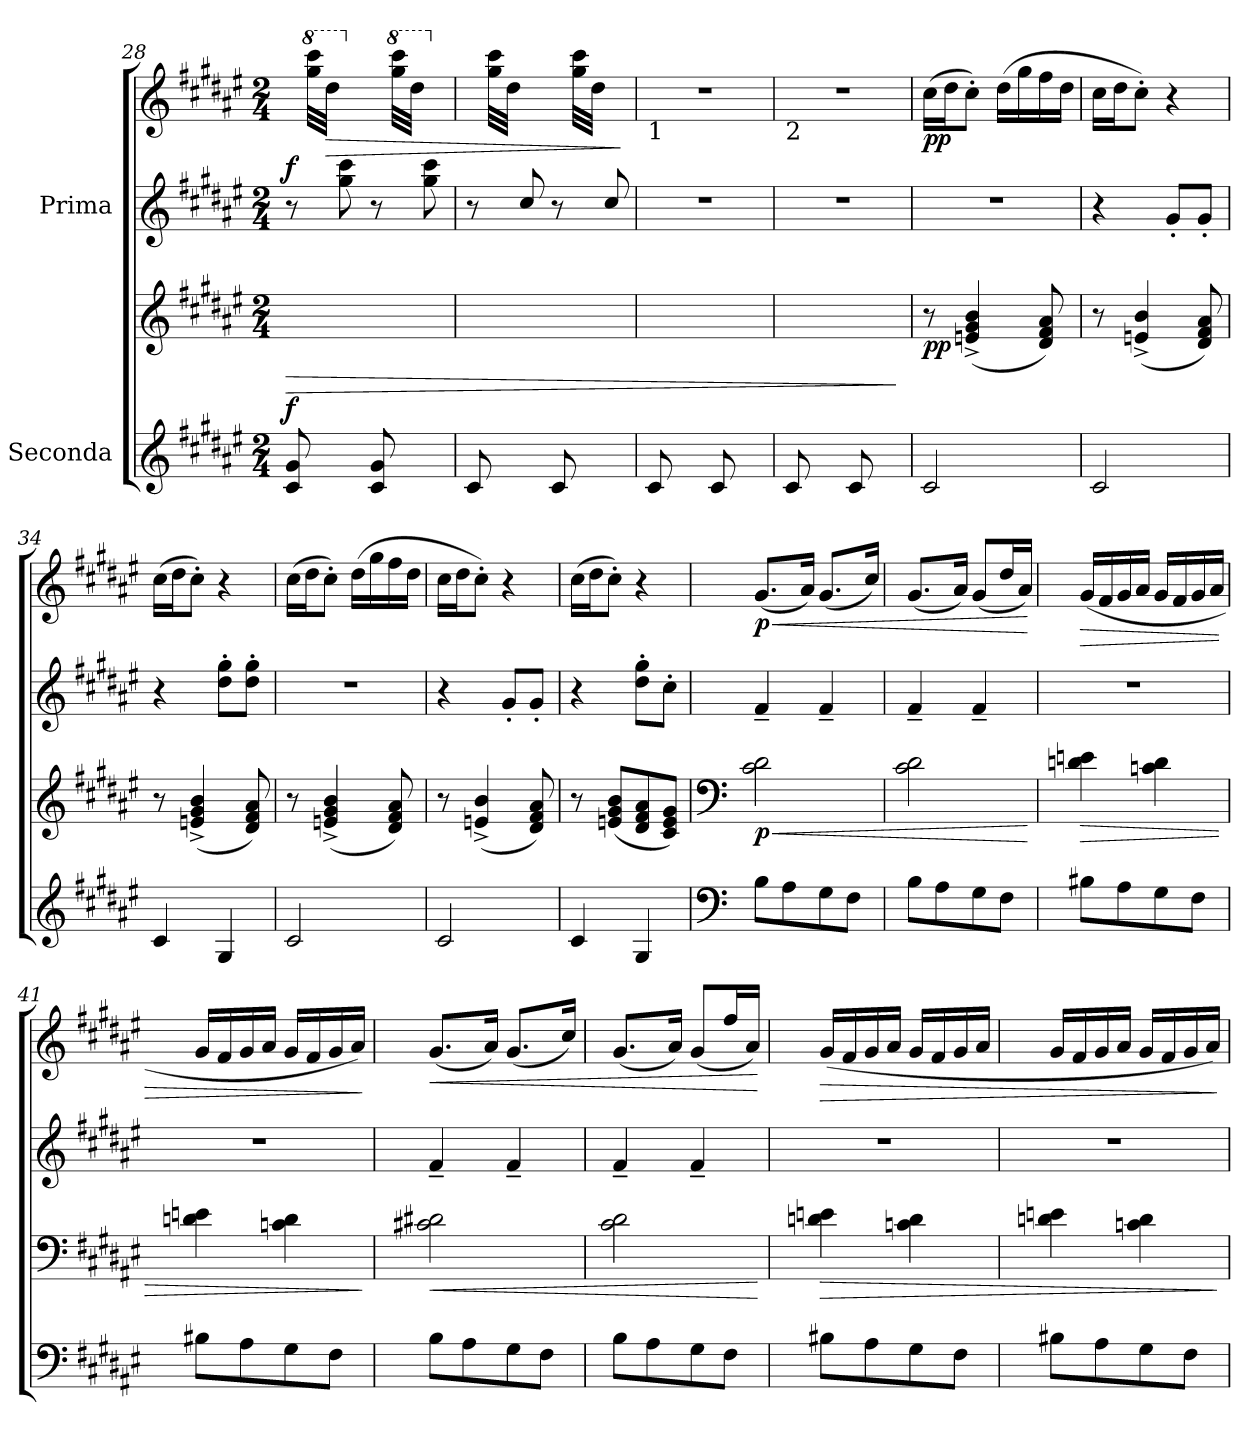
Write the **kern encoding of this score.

**kern	**kern	**dynam	**kern	**kern	**dynam
*part2	*part2	*part2	*part1	*part1	*part1
*staff4	*staff3	*staff3/4	*staff2	*staff1	*staff1/2
*I"Seconda	*	*	*I"Prima	*	*
*clefG2	*clefG2	*	*clefG2	*clefG2	*
*k[f#c#g#d#a#e#]	*k[f#c#g#d#a#e#]	*	*k[f#c#g#d#a#e#]	*k[f#c#g#d#a#e#]	*
*M2/4	*M2/4	*	*M2/4	*M2/4	*
*MM140	*MM140	*	*MM140	*MM140	*
=28	=28	=28	=28	=28	=28
!	!	!LO:HP:b	!	!	!
*	*^	*	*	*	*
!	!	!	!LO:DY:n=1:a=2	!	!	!LO:DY:a=2
8c#/ 8g#/L	2ryy	8ryy	> f	8r	16ryy	f
*	*	*	*	*	*8va	*
.	.	.	.	.	(>32ggg#\ 32cccc#\LLL	.
!	!	!	!	!	!	!LO:HP:b
.	.	.	.	.	32ddd#\JJJ	>
*	*	*	*	*	*X8va	*
8ryy	.	8cc#^\J	.	8gg#\ 8ccc#\)	8ryy	.
8c#/ 8g#/L	.	8ryy	.	8r	16ryy	.
*	*	*	*	*	*8va	*
.	.	.	.	.	(>32ggg#\ 32cccc#\LLL	.
.	.	.	.	.	32ddd#\JJJ	.
*	*	*	*	*	*X8va	*
8ryy	.	8cc#^\J	.	8gg#\ 8ccc#\)	8ryy	.
=29	=29	=29	=29	=29	=29	=29
8c#/L	2ryy	8ryy	.	8r	16ryy	.
.	.	.	.	.	(>32gg#\ 32ccc#\LLL	.
.	.	.	.	.	32dd#\JJJ	.
8ryy	.	8g#^\J	.	8cc#/)	8ryy	.
8c#/L	.	8ryy	.	8r	16ryy	.
.	.	.	.	.	(>32gg#\ 32ccc#\LLL	.
.	.	.	.	.	32dd#\JJJ	.
8ryy	.	8g#^\J	.	8cc#/)	8ryy	.
*	*v	*v	*	*	*	*
.	.	.	.	.	]
=30	=30	=30	=30	=30	=30
*	*	*	*	*MM135	*
*	*^	*	*	*	*
!	!	!	!	!	!LO:TX:b:t=1	!
8c#/L	2ryy	8ryy	.	2r	2r	.
8ryy	.	8g#\J	.	.	.	.
8c#/L	.	8ryy	.	.	.	.
8ryy	.	8g#\J	.	.	.	.
=31	=31	=31	=31	=31	=31	=31
*	*	*	*	*	*MM130	*
!	!	!	!	!	!LO:TX:b:t=2	!
8c#/L	2ryy	8ryy	.	2r	2r	.
8ryy	.	8g#\J	.	.	.	.
8c#/L	.	8ryy	.	.	.	.
8ryy	.	8g#\J	.	.	.	.
*	*v	*v	*	*	*	*
.	.	]	.	.	.
!!LO:PB:g=z
=32	=32	=32	=32	=32	=32
!	!	!LO:DY:b	!	!	!LO:DY:b
2c#/	8r	pp	2r	(>16cc#\LL	pp
.	.	.	.	16dd#\J	.
.	(<4en/^ 4g#/^ 4b/^	.	.	8cc#'\J)	.
*	*	*	*	*MM135	*
.	.	.	.	(>16dd#\LL	.
.	.	.	.	16gg#\	.
.	8d#/ 8f#/ 8a#/)	.	.	16ff#\	.
.	.	.	.	16dd#\JJ	.
=33	=33	=33	=33	=33	=33
*	*	*	*	*MM140	*
2c#/	8r	.	4r	16cc#\LL	.
.	.	.	.	16dd#\J	.
.	(<4en/^ 4b/^	.	.	8cc#'\J)	.
.	.	.	8g#'/L	4r	.
.	8d#/ 8f#/ 8a#/)	.	8g#'/J	.	.
=34	=34	=34	=34	=34	=34
4c#/	8r	.	4r	(>16cc#\LL	.
.	.	.	.	16dd#\J	.
.	(<4en/^ 4g#/^ 4b/^	.	.	8cc#'\J)	.
4G#/	.	.	8dd#\' 8gg#\'L	4r	.
.	8d#/ 8f#/ 8a#/)	.	8dd#\' 8gg#\'J	.	.
=35	=35	=35	=35	=35	=35
2c#/	8r	.	2r	(>16cc#\LL	.
.	.	.	.	16dd#\J	.
.	(<4en/^ 4g#/^ 4b/^	.	.	8cc#'\J)	.
.	.	.	.	(>16dd#\LL	.
.	.	.	.	16gg#\	.
.	8d#/ 8f#/ 8a#/)	.	.	16ff#\	.
.	.	.	.	16dd#\JJ	.
=36	=36	=36	=36	=36	=36
2c#/	8r	.	4r	16cc#\LL	.
.	.	.	.	16dd#\J	.
.	(<4en/^ 4b/^	.	.	8cc#'\J)	.
.	.	.	8g#'/L	4r	.
.	8d#/ 8f#/ 8a#/)	.	8g#'/J	.	.
=37	=37	=37	=37	=37	=37
4c#/	8r	.	4r	(>16cc#\LL	.
.	.	.	.	16dd#\J	.
.	(<8en/ 8g#/ 8b/L	.	.	8cc#'\J)	.
4G#/	8d#/ 8f#/ 8a#/	.	8dd#\' 8gg#\'L	4r	.
*	*	*	*	*MM100	*
.	8c#/ 8e/ 8g#/J)	.	8cc#'\J	.	.
!!LO:LB:g=z
=38	=38	=38	=38	=38	=38
*clefF4	*clefF4	*	*	*	*
*	*	*	*	*MM130	*
!	!	!LO:HP:b	!	!	!LO:HP:b
!	!	!LO:DY:n=1:b	!	!	!LO:DY:n=1:b
8B\L	2c#\ 2d#\	< p	4f#~/	(<8.g#/L	< p
8A#\	.	.	.	.	.
.	.	.	.	16a#/Jk)	.
8G#\	.	.	4f#~/	(<8.g#/L	.
8F#\J	.	.	.	.	.
.	.	.	.	16cc#/Jk)	.
=39	=39	=39	=39	=39	=39
*	*	*	*	*MM135	*
8B\L	2c#\ 2d#\	.	4f#~/	(<8.g#/L	.
8A#\	.	.	.	.	.
.	.	.	.	16a#/Jk)	.
8G#\	.	.	4f#~/	(<8g#/L	.
8F#\J	.	.	.	16dd#/L	.
.	.	.	.	16a#/JJ)	.
.	.	[	.	.	[
=40	=40	=40	=40	=40	=40
*	*	*	*	*MM140	*
!	!	!LO:HP:b	!	!	!LO:HP:b
8B#X\L	4dn\ 4en\	>	2r	(<16g#/LL	>
.	.	.	.	16f#/	.
8A#\	.	.	.	16g#/	.
.	.	.	.	16a#/JJ	.
8G#\	4cn\ 4d\	.	.	16g#/LL	.
.	.	.	.	16f#/	.
8F#\J	.	.	.	16g#/	.
.	.	.	.	16a#/JJ	.
=41	=41	=41	=41	=41	=41
*	*	*	*	*MM135	*
8B#X\L	4dn\ 4en\	.	2r	16g#/LL	.
.	.	.	.	16f#/	.
8A#\	.	.	.	16g#/	.
.	.	.	.	16a#/JJ	.
8G#\	4cn\ 4d\	.	.	16g#/LL	.
.	.	.	.	16f#/	.
8F#\J	.	.	.	16g#/	.
.	.	.	.	16a#/JJ)	.
.	.	]	.	.	]
=42	=42	=42	=42	=42	=42
*	*	*	*	*MM130	*
!	!	!LO:HP:b	!	!	!LO:HP:b
8B\L	2c#X\ 2d#X\	<	4f#~/	(<8.g#/L	<
8A#\	.	.	.	.	.
.	.	.	.	16a#/Jk)	.
8G#\	.	.	4f#~/	(<8.g#/L	.
8F#\J	.	.	.	.	.
.	.	.	.	16cc#/Jk)	.
=43	=43	=43	=43	=43	=43
*	*	*	*	*MM135	*
8B\L	2c#\ 2d#\	.	4f#~/	(<8.g#/L	.
8A#\	.	.	.	.	.
.	.	.	.	16a#/Jk)	.
8G#\	.	.	4f#~/	(<8g#/L	.
8F#\J	.	.	.	16ff#/L	.
.	.	.	.	16a#/JJ)	.
.	.	[	.	.	[
!!LO:LB:g=z
=44	=44	=44	=44	=44	=44
*	*	*	*	*MM140	*
!	!	!LO:HP:b	!	!	!LO:HP:b
8B#X\L	4dn\ 4en\	>	2r	(<16g#/LL	>
.	.	.	.	16f#/	.
8A#\	.	.	.	16g#/	.
.	.	.	.	16a#/JJ	.
8G#\	4cn\ 4d\	.	.	16g#/LL	.
.	.	.	.	16f#/	.
8F#\J	.	.	.	16g#/	.
.	.	.	.	16a#/JJ	.
=45	=45	=45	=45	=45	=45
*	*	*	*	*MM135	*
8B#X\L	4dn\ 4en\	.	2r	16g#/LL	.
.	.	.	.	16f#/	.
*	*	*	*	*MM130	*
8A#\	.	.	.	16g#/	.
.	.	.	.	16a#/JJ	.
*	*	*	*	*MM125	*
8G#\	4cn\ 4d\	.	.	16g#/LL	.
.	.	.	.	16f#/	.
*	*	*	*	*MM120	*
8F#\J	.	.	.	16g#/	.
.	.	.	.	16a#/JJ)	.
.	.	]	.	.	]
=	=	=	=	=	=
*-	*-	*-	*-	*-	*-
